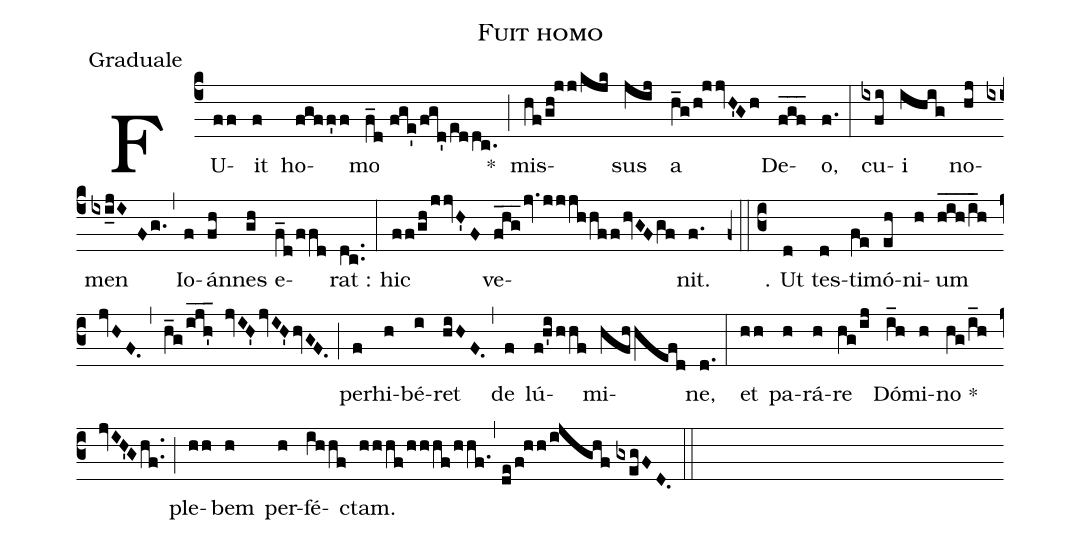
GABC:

name:Fuit homo;
office-part:Graduale;
%%
(c4) FU(ff)it(f) ho(fgf/f'f)mo(f_d//fge'/fgd'/eddc.) *(;)
mis(hf/gh!jj/kjk)sus(jij) a(h_g/h!jjvH'Gh) De(fgf___)o,(f.) (:)
cu(ixfi)i(ihig) no(hj)men(ixi_jIFg.) (,)
Io(f)án(fh)nes(gh) e(f_d/ffd)rat :(dc..) (:)
hic(ff/gh/jjvH'F) ve(fhg___jv.jjjhhffhvGFgf)nit.(f.) (z0::c3)

℣. Ut(d) tes(d)ti(fe)mó(eh)ni(h)um(hih___/i_hjvHF.,h_g/ijh'___ jvIH'jvIH'hvGF.) (;)
per(f)hi(h)bé(i)ret(hiHF.) (,)
de(f) lú(f!h'i/hhf)mi(hfhhefd)ne,(d.) (:)
et(hh) pa(h)rá(h)re(hg/ij) Dó(i_h)mi(h)no *(hg/i_hjvIH'Ghf..) (;)
ple(hh)bem(h) per(h)fé(ihhf)ctam.(hhhf/hhhf/hhf.,de/f!hh/ijghf//gxegFD.) (::)
